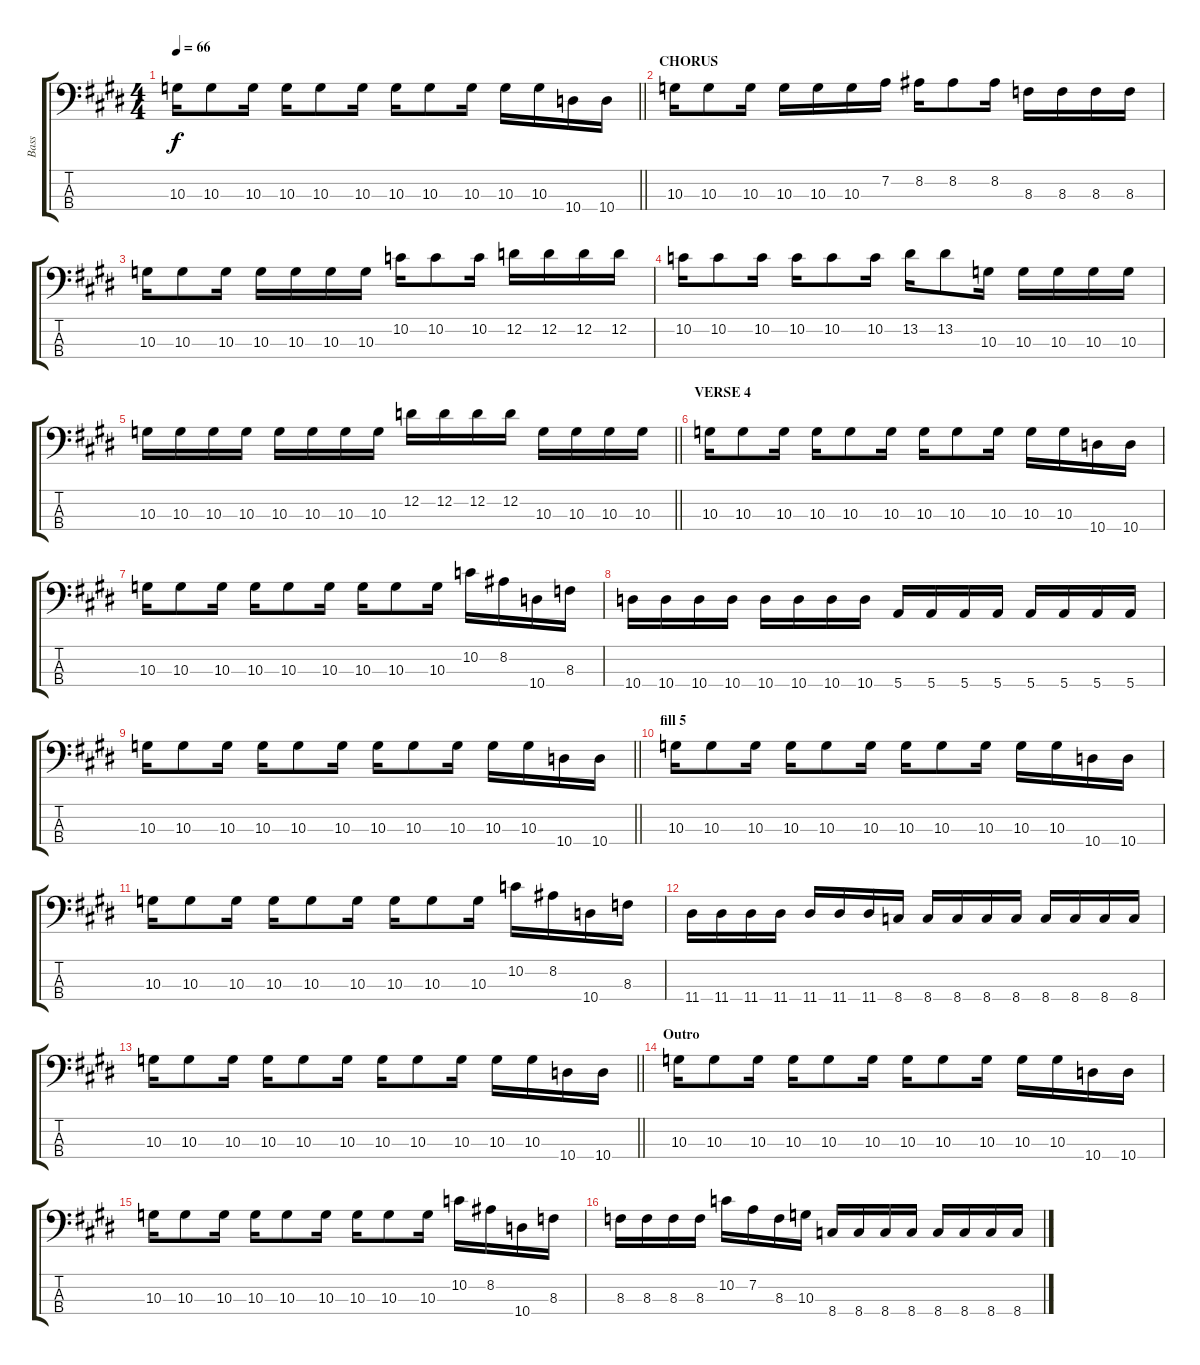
\track ("Bass" "Bass") {instrument fretlessbass}
\staff {score tabs}
\tuning (G2 D2 A1 E1) {hide}
\ts (4 4)
\tempo 66
\clef f4
\barLineRight lightlight
\ks e
10.3.16{dy f} 10.3.8 10.3.16 10.3.16 10.3.8 10.3.16 10.3.16 10.3.8 10.3.16 10.3.16 10.3.16 10.4.16 10.4.16 |
\section ("" "CHORUS")
10.3.16 10.3.8 10.3.16 10.3.16 10.3.16 10.3.16 7.2.16 8.2.16 8.2.8 8.2.16 8.3.16 8.3.16 8.3.16 8.3.16 |
10.3.16 10.3.8 10.3.16 10.3.16 10.3.16 10.3.16 10.3.16 10.2.16 10.2.8 10.2.16 12.2.16 12.2.16 12.2.16 12.2.16 |
10.2.16 10.2.8 10.2.16 10.2.16 10.2.8 10.2.16 13.2.16 13.2.8 10.3.16 10.3.16 10.3.16 10.3.16 10.3.16 |
\barLineRight lightlight
10.3.16 10.3.16 10.3.16 10.3.16 10.3.16 10.3.16 10.3.16 10.3.16 12.2.16 12.2.16 12.2.16 12.2.16 10.3.16 10.3.16 10.3.16 10.3.16 |
\section ("" "VERSE 4")
10.3.16 10.3.8 10.3.16 10.3.16 10.3.8 10.3.16 10.3.16 10.3.8 10.3.16 10.3.16 10.3.16 10.4.16 10.4.16 |
10.3.16 10.3.8 10.3.16 10.3.16 10.3.8 10.3.16 10.3.16 10.3.8 10.3.16 10.2.16 8.2.16 10.4.16 8.3.16 |
10.4.16 10.4.16 10.4.16 10.4.16 10.4.16 10.4.16 10.4.16 10.4.16 5.4.16 5.4.16 5.4.16 5.4.16 5.4.16 5.4.16 5.4.16 5.4.16 |
\barLineRight lightlight
10.3.16 10.3.8 10.3.16 10.3.16 10.3.8 10.3.16 10.3.16 10.3.8 10.3.16 10.3.16 10.3.16 10.4.16 10.4.16 |
\section ("" "fill 5")
10.3.16 10.3.8 10.3.16 10.3.16 10.3.8 10.3.16 10.3.16 10.3.8 10.3.16 10.3.16 10.3.16 10.4.16 10.4.16 |
10.3.16 10.3.8 10.3.16 10.3.16 10.3.8 10.3.16 10.3.16 10.3.8 10.3.16 10.2.16 8.2.16 10.4.16 8.3.16 |
11.4.16 11.4.16 11.4.16 11.4.16 11.4.16 11.4.16 11.4.16 8.4.16 8.4.16 8.4.16 8.4.16 8.4.16 8.4.16 8.4.16 8.4.16 8.4.16 |
\barLineRight lightlight
10.3.16 10.3.8 10.3.16 10.3.16 10.3.8 10.3.16 10.3.16 10.3.8 10.3.16 10.3.16 10.3.16 10.4.16 10.4.16 |
\section ("" "Outro")
10.3.16 10.3.8 10.3.16 10.3.16 10.3.8 10.3.16 10.3.16 10.3.8 10.3.16 10.3.16 10.3.16 10.4.16 10.4.16 |
10.3.16 10.3.8 10.3.16 10.3.16 10.3.8 10.3.16 10.3.16 10.3.8 10.3.16 10.2.16 8.2.16 10.4.16 8.3.16 |
8.3.16 8.3.16 8.3.16 8.3.16 10.2.16 7.2.16 8.3.16 10.3.16 8.4.16 8.4.16 8.4.16 8.4.16 8.4.16 8.4.16 8.4.16 8.4.16
